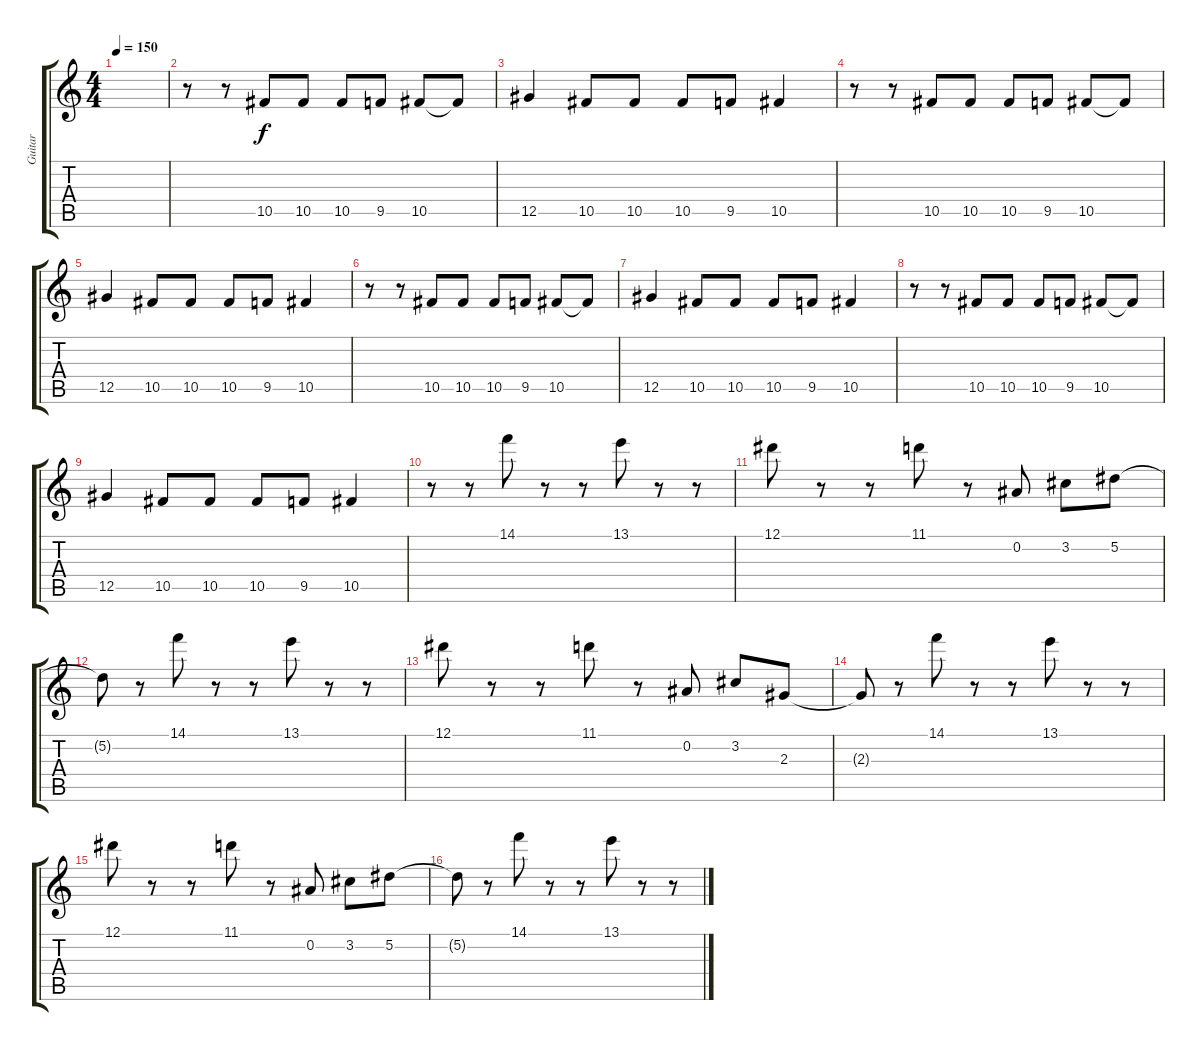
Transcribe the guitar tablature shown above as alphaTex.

\track ("Guitar" "Guitar") {instrument overdrivenguitar}
\staff {score tabs}
\tuning (Eb4 Bb3 Gb3 Db3 Ab2 Eb2) {hide}
\ts (4 4)
\tempo 150
\clef g2
\ks c
|
r.8 r.8 10.5.8 10.5.8 10.5.8 9.5.8 10.5.8 10.5{t}.8 |
12.5.4 10.5.8 10.5.8 10.5.8 9.5.8 10.5.4 |
r.8 r.8 10.5.8 10.5.8 10.5.8 9.5.8 10.5.8 10.5{t}.8 |
12.5.4 10.5.8 10.5.8 10.5.8 9.5.8 10.5.4 |
r.8 r.8 10.5.8 10.5.8 10.5.8 9.5.8 10.5.8 10.5{t}.8 |
12.5.4 10.5.8 10.5.8 10.5.8 9.5.8 10.5.4 |
r.8 r.8 10.5.8 10.5.8 10.5.8 9.5.8 10.5.8 10.5{t}.8 |
12.5.4 10.5.8 10.5.8 10.5.8 9.5.8 10.5.4 |
r.8 r.8 14.1.8 r.8 r.8 13.1.8 r.8 r.8 |
12.1.8 r.8 r.8 11.1.8 r.8 0.2.8 3.2.8 5.2.8 |
5.2{t}.8 r.8 14.1.8 r.8 r.8 13.1.8 r.8 r.8 |
12.1.8 r.8 r.8 11.1.8 r.8 0.2.8 3.2.8 2.3.8 |
2.3{t}.8 r.8 14.1.8 r.8 r.8 13.1.8 r.8 r.8 |
12.1.8 r.8 r.8 11.1.8 r.8 0.2.8 3.2.8 5.2.8 |
5.2{t}.8 r.8 14.1.8 r.8 r.8 13.1.8 r.8 r.8
